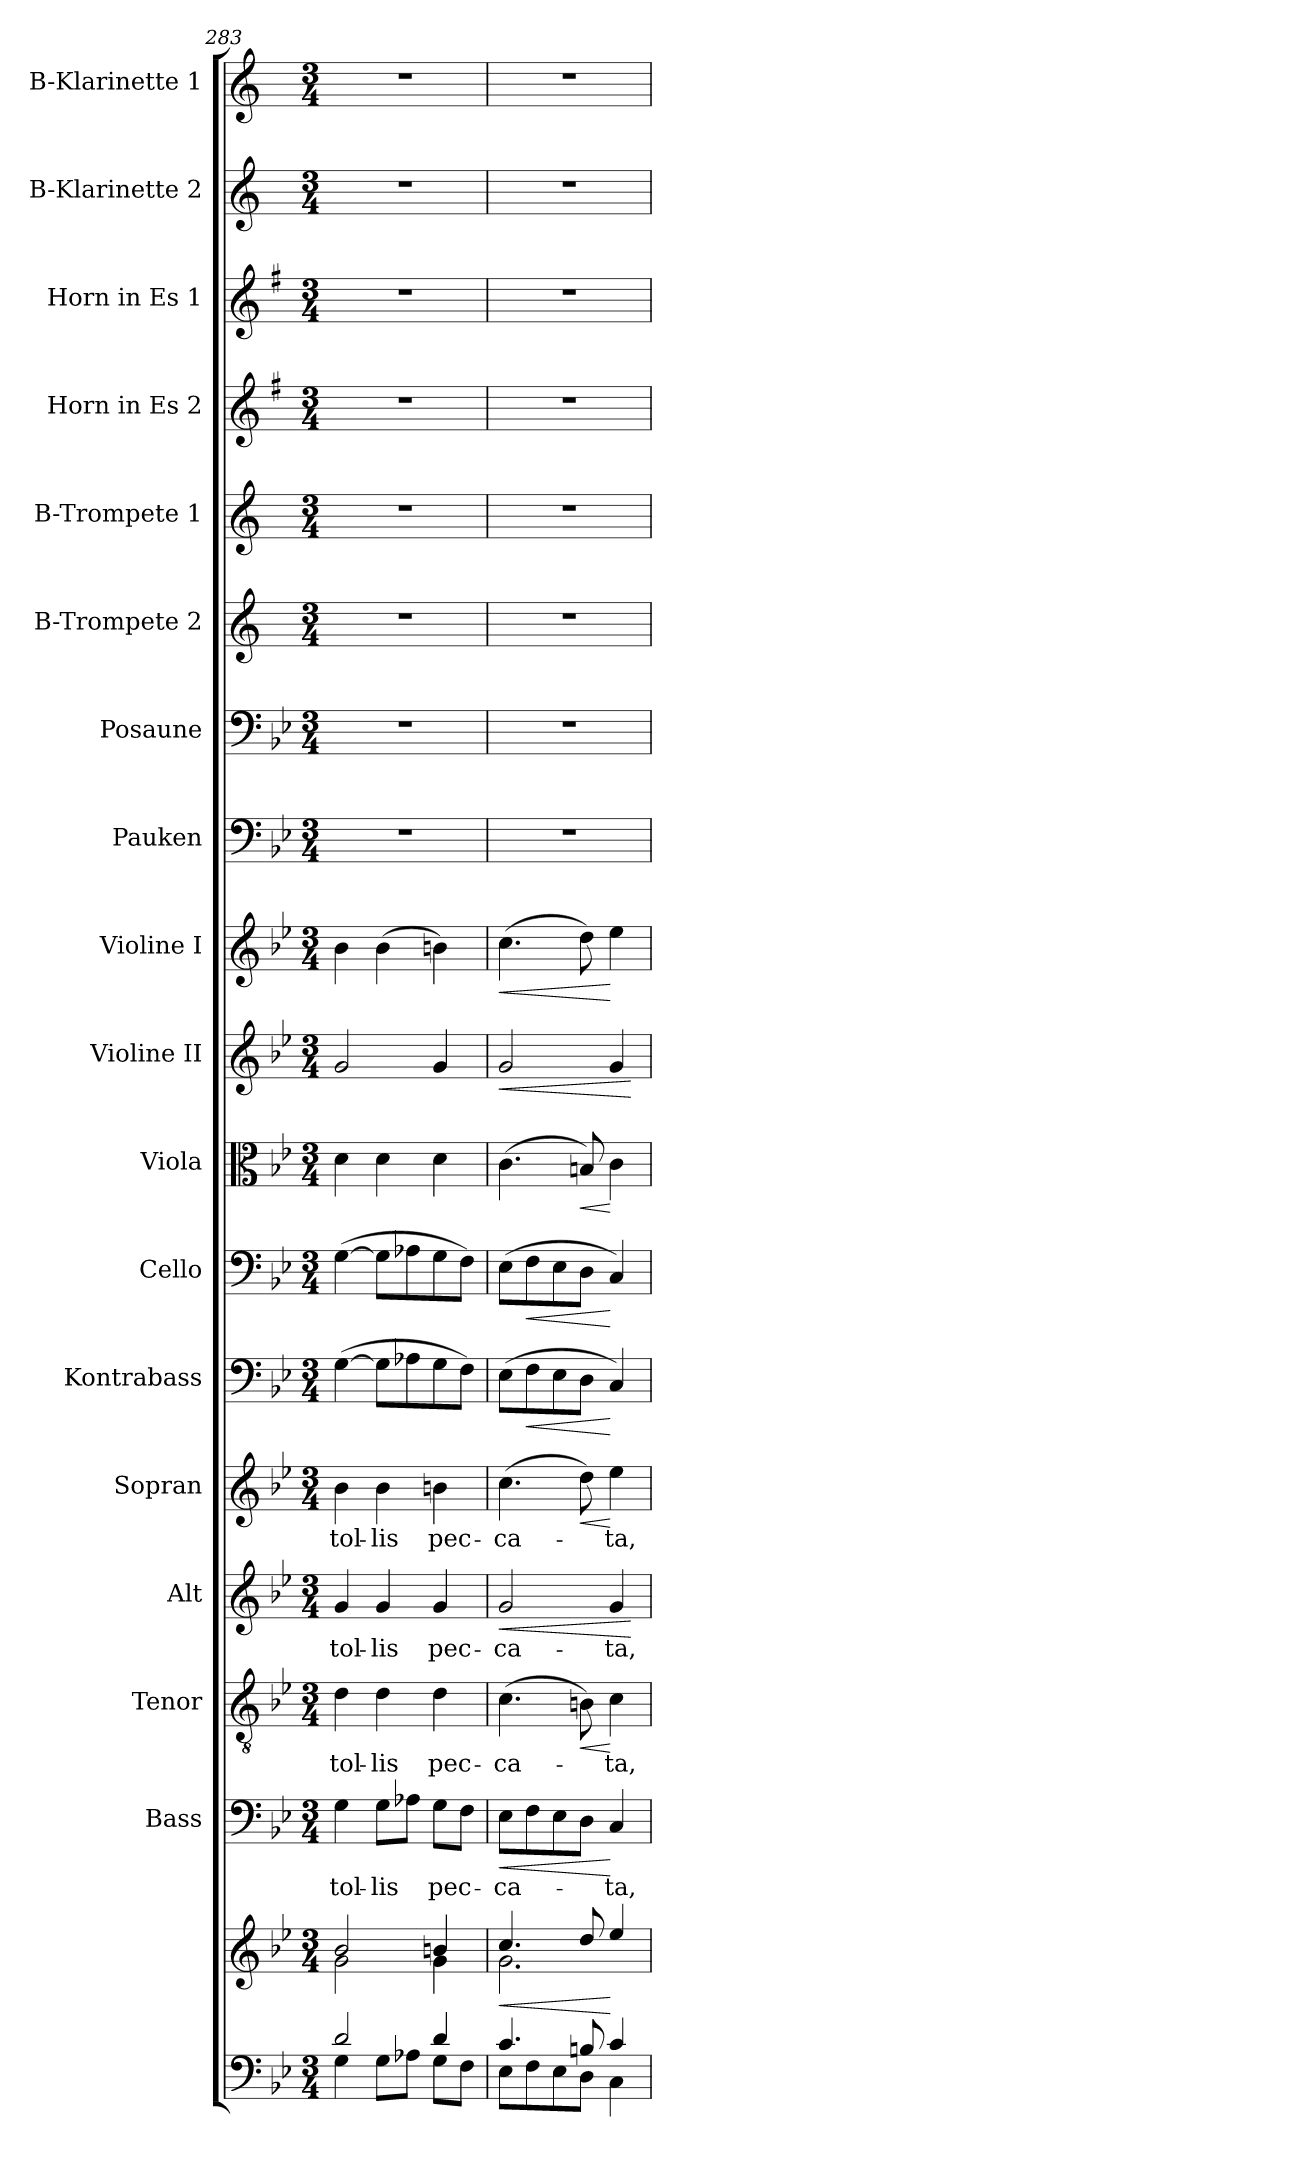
**kern	**kern	**dynam	**kern	**text	**dynam	**kern	**text	**dynam	**kern	**text	**dynam	**kern	**text	**dynam	**kern	**dynam	**kern	**dynam	**kern	**dynam	**kern	**dynam	**kern	**dynam	**kern	**kern	**kern	**kern	**kern	**kern	**kern	**kern
*part18	*part18	*part18	*part17	*part17	*part17	*part16	*part16	*part16	*part15	*part15	*part15	*part14	*part14	*part14	*part13	*part13	*part12	*part12	*part11	*part11	*part10	*part10	*part9	*part9	*part8	*part7	*part6	*part5	*part4	*part3	*part2	*part1
*staff19	*staff18	*staff18/19	*staff17	*staff17	*staff17	*staff16	*staff16	*staff16	*staff15	*staff15	*staff15	*staff14	*staff14	*staff14	*staff13	*staff13	*staff12	*staff12	*staff11	*staff11	*staff10	*staff10	*staff9	*staff9	*staff8	*staff7	*staff6	*staff5	*staff4	*staff3	*staff2	*staff1
*	*	*	*I"Bass	*	*	*I"Tenor	*	*	*I"Alt	*	*	*I"Sopran	*	*	*I"Kontrabass	*	*I"Cello	*	*I"Viola	*	*I"Violine II	*	*I"Violine I	*	*I"Pauken	*I"Posaune	*I"B-Trompete 2	*I"B-Trompete 1	*I"Horn in Es 2	*I"Horn in Es 1	*I"B-Klarinette 2	*I"B-Klarinette 1
*	*	*	*I'B.	*	*	*I'T.	*	*	*I'A.	*	*	*I'S.	*	*	*I'Kb.	*	*	*	*I'Vla.	*	*I'Vl. II	*	*I'Vl. I	*	*I'Pk.	*I'Pos.	*I'B Trp. 2	*I'B Trp. 1	*	*	*I'B Kl. 2	*I'B Kl. 1
*clefF4	*clefG2	*	*clefF4	*	*	*clefGv2	*	*	*clefG2	*	*	*clefG2	*	*	*clefF4	*	*clefF4	*	*clefC3	*	*clefG2	*	*clefG2	*	*clefF4	*clefF4	*clefG2	*clefG2	*clefG2	*clefG2	*clefG2	*clefG2
*	*	*	*	*	*	*	*	*	*	*	*	*	*	*	*ITrd7c12	*	*	*	*	*	*	*	*	*	*	*	*ITrd1c2	*ITrd1c2	*ITrd5c9	*ITrd5c9	*ITrd1c2	*ITrd1c2
*k[b-e-]	*k[b-e-]	*	*k[b-e-]	*	*	*k[b-e-]	*	*	*k[b-e-]	*	*	*k[b-e-]	*	*	*k[b-e-]	*	*k[b-e-]	*	*k[b-e-]	*	*k[b-e-]	*	*k[b-e-]	*	*k[b-e-]	*k[b-e-]	*k[b-e-]	*k[b-e-]	*k[b-e-]	*k[b-e-]	*k[b-e-]	*k[b-e-]
*B-:	*B-:	*	*B-:	*	*	*B-:	*	*	*B-:	*	*	*B-:	*	*	*B-:	*	*B-:	*	*B-:	*	*B-:	*	*B-:	*	*B-:	*B-:	*B-:	*B-:	*B-:	*B-:	*B-:	*B-:
*M3/4	*M3/4	*	*M3/4	*	*	*M3/4	*	*	*M3/4	*	*	*M3/4	*	*	*M3/4	*	*M3/4	*	*M3/4	*	*M3/4	*	*M3/4	*	*M3/4	*M3/4	*M3/4	*M3/4	*M3/4	*M3/4	*M3/4	*M3/4
=283	=283	=283	=283	=283	=283	=283	=283	=283	=283	=283	=283	=283	=283	=283	=283	=283	=283	=283	=283	=283	=283	=283	=283	=283	=283	=283	=283	=283	=283	=283	=283	=283
*^	*^	*	*	*	*	*	*	*	*	*	*	*	*	*	*	*	*	*	*	*	*	*	*	*	*	*	*	*	*	*	*	*
!	!	!	!	!	!	!LO:LY:b	!	!	!LO:LY:b	!	!	!LO:LY:b	!	!	!LO:LY:b	!	!	!	!	!	!	!	!	!	!	!	!	!	!	!	!	!	!	!
2d/	4G\	2b-/	2g\	.	4G\	tol-	.	4d\	tol-	.	4g/	tol-	.	4b-\	tol-	.	(>[4GG\	.	(>[4G\	.	4d\	.	2g/	.	4b-\	.	2.r	2.r	2.r	2.r	2.r	2.r	2.r	2.r
!	!	!	!	!	!	!LO:LY:b	!	!	!LO:LY:b	!	!	!LO:LY:b	!	!	!LO:LY:b	!	!	!	!	!	!	!	!	!	!	!	!	!	!	!	!	!	!	!
.	8G\L	.	.	.	8G\L	-lis	.	4d\	-lis	.	4g/	-lis	.	4b-\	-lis	.	8GG\L]	.	8G\L]	.	4d\	.	.	.	(>4b-\	.	.	.	.	.	.	.	.	.
.	8A-X\J	.	.	.	8A-X\J	.	.	.	.	.	.	.	.	.	.	.	8AA-X\	.	8A-X\	.	.	.	.	.	.	.	.	.	.	.	.	.	.	.
!	!	!	!	!	!	!LO:LY:b	!	!	!LO:LY:b	!	!	!LO:LY:b	!	!	!LO:LY:b	!	!	!	!	!	!	!	!	!	!	!	!	!	!	!	!	!	!	!
4d/	8G\L	4bn/	4g\	.	8G\L	pec-	.	4d\	pec-	.	4g/	pec-	.	4bn\	pec-	.	8GG\	.	8G\	.	4d\	.	4g/	.	4bn\)	.	.	.	.	.	.	.	.	.
.	8F\J	.	.	.	8F\J	.	.	.	.	.	.	.	.	.	.	.	8FF\J)	.	8F\J)	.	.	.	.	.	.	.	.	.	.	.	.	.	.	.
=284	=284	=284	=284	=284	=284	=284	=284	=284	=284	=284	=284	=284	=284	=284	=284	=284	=284	=284	=284	=284	=284	=284	=284	=284	=284	=284	=284	=284	=284	=284	=284	=284	=284	=284
!	!	!	!	!LO:HP:b	!	!LO:LY:b	!LO:HP:b	!	!LO:LY:b	!	!	!LO:LY:b	!LO:HP:b	!	!LO:LY:b	!	!	!	!	!	!	!	!	!LO:HP:b	!	!LO:HP:b	!	!	!	!	!	!	!	!
4.c/	8E-\L	4.cc/	2.g\	<	8E-\L	-ca-	<	(>4.c\	-ca-	.	2g/	-ca-	<	(>4.cc\	-ca-	.	(>8EE-\L	.	(>8E-\L	.	(>4.c\	.	2g/	<	(>4.cc\	<	2.r	2.r	2.r	2.r	2.r	2.r	2.r	2.r
!	!	!	!	!	!	!	!	!	!	!	!	!	!	!	!	!	!	!LO:HP:b	!	!LO:HP:b	!	!	!	!	!	!	!	!	!	!	!	!	!	!
.	8F\	.	.	.	8F\	.	.	.	.	.	.	.	.	.	.	.	8FF\	<	8F\	<	.	.	.	.	.	.	.	.	.	.	.	.	.	.
.	8E-\	.	.	.	8E-\	.	.	.	.	.	.	.	.	.	.	.	8EE-\	.	8E-\	.	.	.	.	.	.	.	.	.	.	.	.	.	.	.
!	!	!	!	!	!	!	!	!	!	!LO:HP:b	!	!	!	!	!	!LO:HP:b	!	!	!	!	!	!LO:HP:b	!	!	!	!	!	!	!	!	!	!	!	!
8Bn/	8D\J	8dd/	.	.	8D\J	.	.	8Bn\)	.	<	.	.	.	8dd\)	.	<	8DD\J	.	8D\J	.	8Bn/)	<	.	.	8dd\)	.	.	.	.	.	.	.	.	.
!	!	!	!	!	!	!LO:LY:b	!	!	!LO:LY:b	!	!	!LO:LY:b	!	!	!LO:LY:b	!	!	!	!	!	!	!	!	!	!	!	!	!	!	!	!	!	!	!
4c/	4C\	4ee-/	.	[	4C/	-ta,	[	4c\	-ta,	[	4g/	-ta,	.	4ee-\	-ta,	[	4CC/)	[	4C/)	[	4c\	[	4g/	.	4ee-\	[	.	.	.	.	.	.	.	.
*v	*v	*	*	*	*	*	*	*	*	*	*	*	*	*	*	*	*	*	*	*	*	*	*	*	*	*	*	*	*	*	*	*	*	*
*	*v	*v	*	*	*	*	*	*	*	*	*	*	*	*	*	*	*	*	*	*	*	*	*	*	*	*	*	*	*	*	*	*	*
.	.	.	.	.	.	.	.	.	.	.	[	.	.	.	.	.	.	.	.	.	.	[	.	.	.	.	.	.	.	.	.	.
=	=	=	=	=	=	=	=	=	=	=	=	=	=	=	=	=	=	=	=	=	=	=	=	=	=	=	=	=	=	=	=	=
*-	*-	*-	*-	*-	*-	*-	*-	*-	*-	*-	*-	*-	*-	*-	*-	*-	*-	*-	*-	*-	*-	*-	*-	*-	*-	*-	*-	*-	*-	*-	*-	*-
